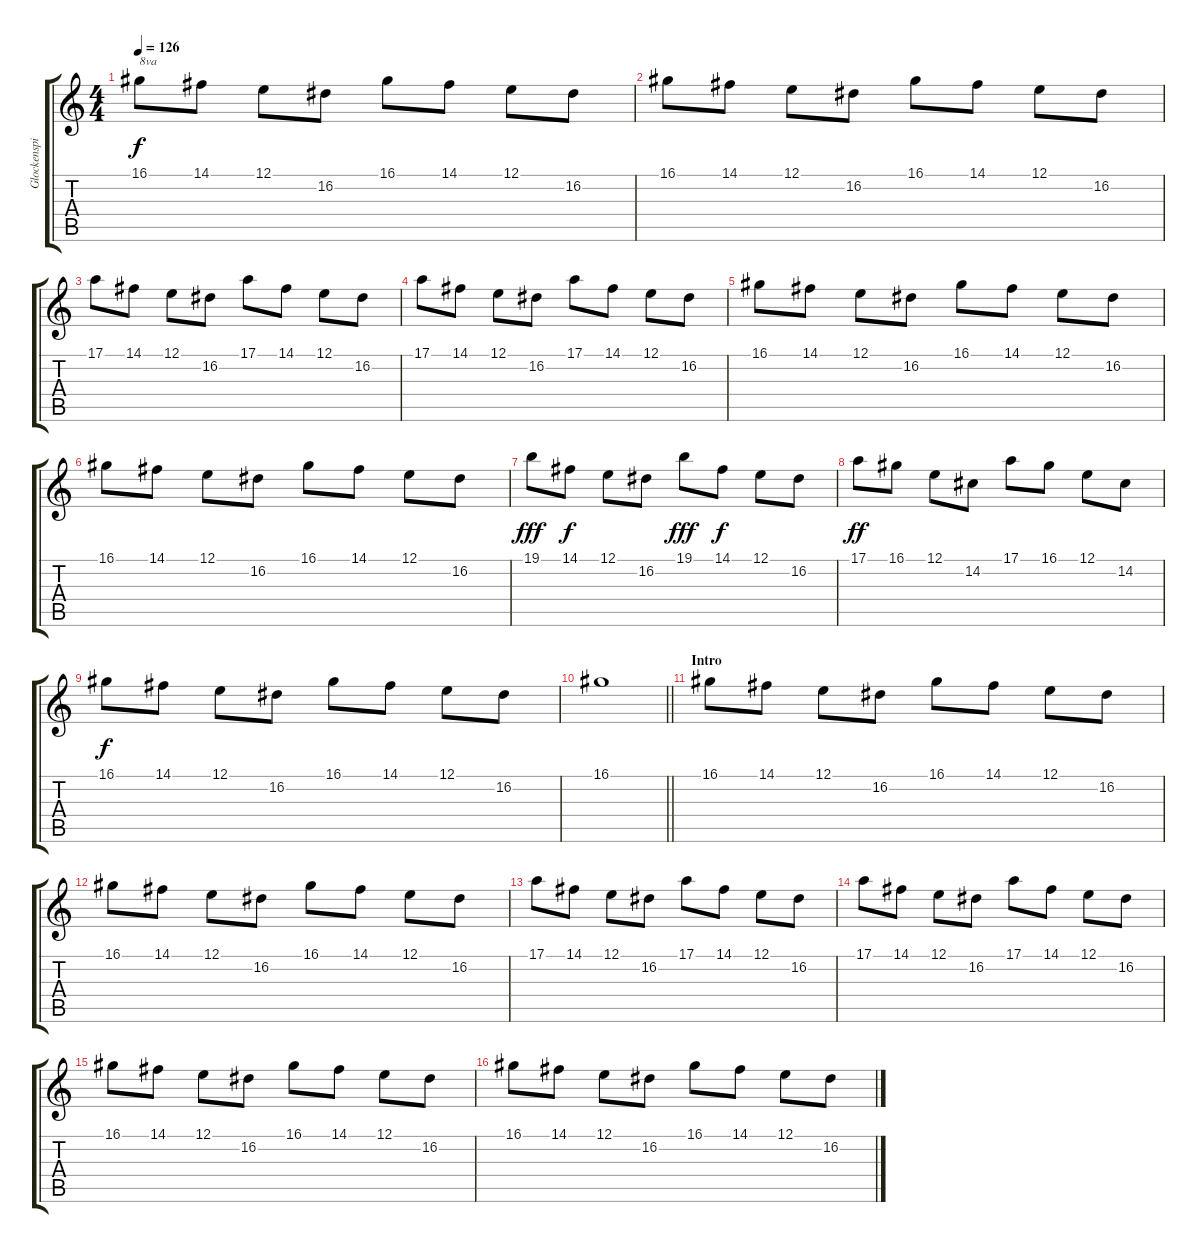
\track ("Glockenspiel" "Glockenspi") {instrument glockenspiel}
\staff {score tabs}
\tuning (E4 B3 G3 D3 A2 E2) {hide}
\ts (4 4)
\tempo 126
\clef g2
\ks c
16.1.8{txt "8va" dy f instrument glockenspiel} 14.1.8 12.1.8 16.2.8 16.1.8 14.1.8 12.1.8 16.2.8 |
16.1.8 14.1.8 12.1.8 16.2.8 16.1.8 14.1.8 12.1.8 16.2.8 |
17.1.8 14.1.8 12.1.8 16.2.8 17.1.8 14.1.8 12.1.8 16.2.8 |
17.1.8 14.1.8 12.1.8 16.2.8 17.1.8 14.1.8 12.1.8 16.2.8 |
16.1.8 14.1.8 12.1.8 16.2.8 16.1.8 14.1.8 12.1.8 16.2.8 |
16.1.8 14.1.8 12.1.8 16.2.8 16.1.8 14.1.8 12.1.8 16.2.8 |
19.1.8{dy fff} 14.1.8{dy f} 12.1.8 16.2.8 19.1.8{dy fff} 14.1.8{dy f} 12.1.8 16.2.8 |
17.1.8{dy ff} 16.1.8 12.1.8 14.2.8 17.1.8 16.1.8 12.1.8 14.2.8 |
16.1.8{dy f} 14.1.8 12.1.8 16.2.8 16.1.8 14.1.8 12.1.8 16.2.8 |
\barLineRight lightlight
16.1.1 |
\section ("" "Intro")
16.1.8 14.1.8 12.1.8 16.2.8 16.1.8 14.1.8 12.1.8 16.2.8 |
16.1.8 14.1.8 12.1.8 16.2.8 16.1.8 14.1.8 12.1.8 16.2.8 |
17.1.8 14.1.8 12.1.8 16.2.8 17.1.8 14.1.8 12.1.8 16.2.8 |
17.1.8 14.1.8 12.1.8 16.2.8 17.1.8 14.1.8 12.1.8 16.2.8 |
16.1.8 14.1.8 12.1.8 16.2.8 16.1.8 14.1.8 12.1.8 16.2.8 |
16.1.8 14.1.8 12.1.8 16.2.8 16.1.8 14.1.8 12.1.8 16.2.8
